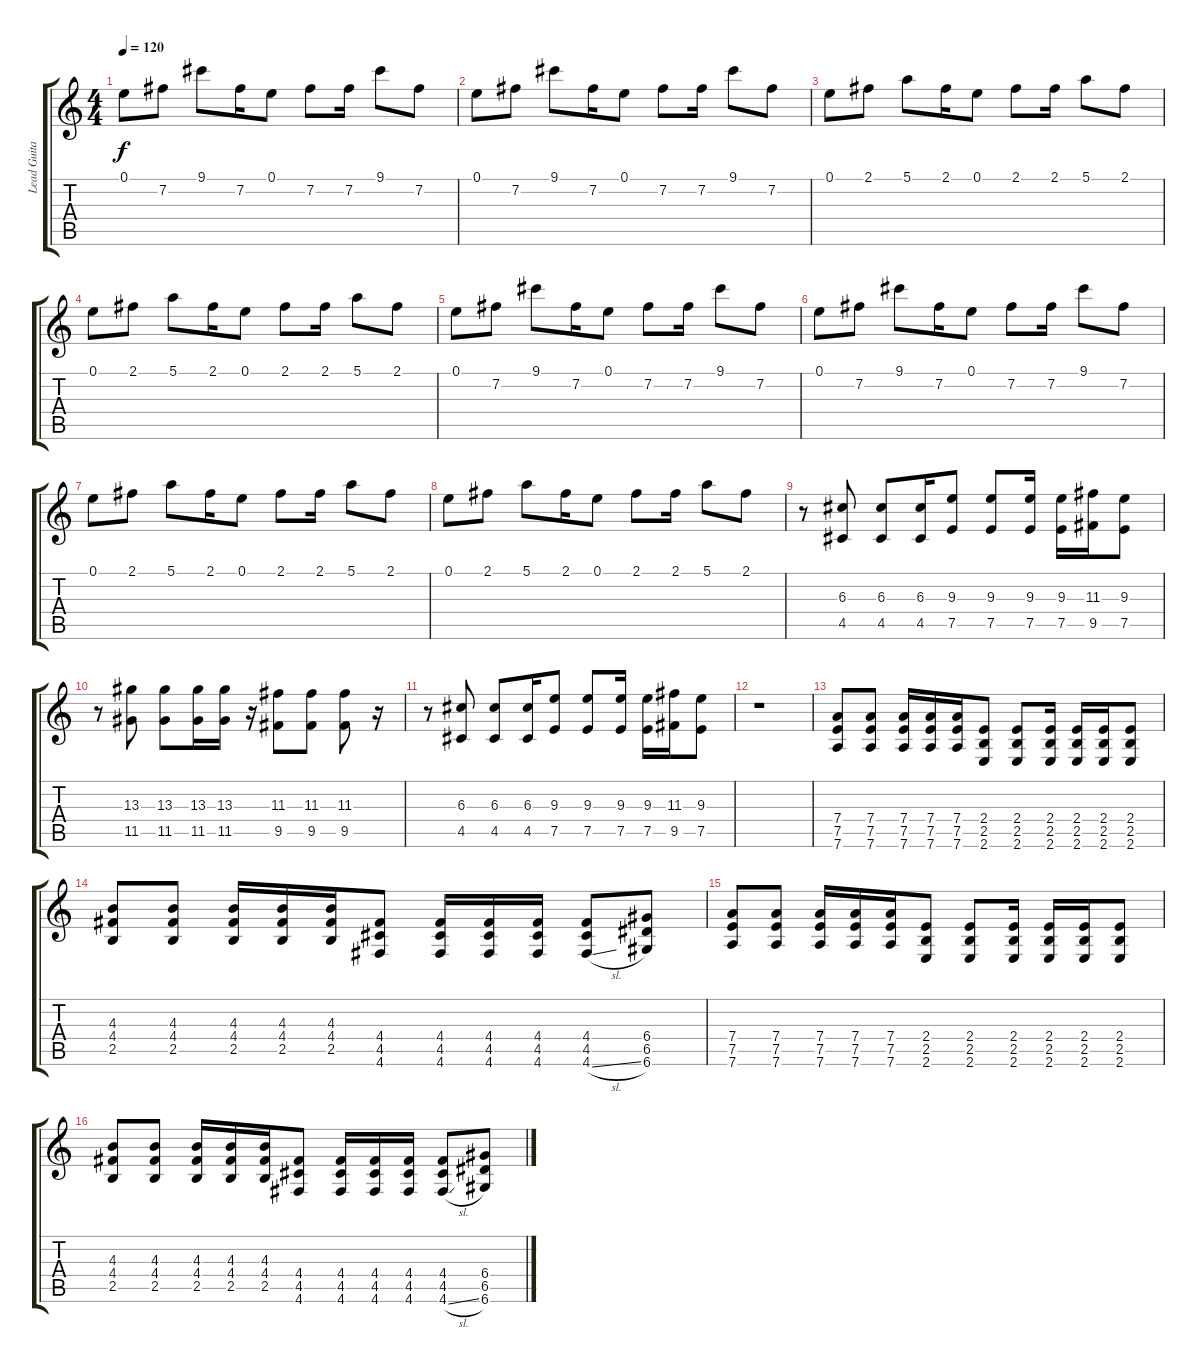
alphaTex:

\track ("Lead Guitar" "Lead Guita") {instrument overdrivenguitar}
\staff {score tabs}
\tuning (E4 B3 G3 D3 A2 D2) {hide}
\ts (4 4)
\tempo 120
\clef g2
\ks c
0.1.8{dy f} 7.2.8 9.1.8 7.2.16 0.1.8 7.2.8 7.2.16 9.1.8 7.2.8 |
0.1.8 7.2.8 9.1.8 7.2.16 0.1.8 7.2.8 7.2.16 9.1.8 7.2.8 |
0.1.8 2.1.8 5.1.8 2.1.16 0.1.8 2.1.8 2.1.16 5.1.8 2.1.8 |
0.1.8 2.1.8 5.1.8 2.1.16 0.1.8 2.1.8 2.1.16 5.1.8 2.1.8 |
0.1.8 7.2.8 9.1.8 7.2.16 0.1.8 7.2.8 7.2.16 9.1.8 7.2.8 |
0.1.8 7.2.8 9.1.8 7.2.16 0.1.8 7.2.8 7.2.16 9.1.8 7.2.8 |
0.1.8 2.1.8 5.1.8 2.1.16 0.1.8 2.1.8 2.1.16 5.1.8 2.1.8 |
0.1.8 2.1.8 5.1.8 2.1.16 0.1.8 2.1.8 2.1.16 5.1.8 2.1.8 |
r.8 (6.3 4.5).8 (6.3 4.5).8 (6.3 4.5).16 (9.3 7.5).8 (9.3 7.5).8 (9.3 7.5).16 (9.3 7.5).16 (11.3 9.5).16 (9.3 7.5).8 |
r.8 (13.3 11.5).8 (13.3 11.5).8 (13.3 11.5).16 (13.3 11.5).16 r.16 (11.3 9.5).8 (11.3 9.5).8 (11.3 9.5).8 r.16 |
r.8 (6.3 4.5).8 (6.3 4.5).8 (6.3 4.5).16 (9.3 7.5).8 (9.3 7.5).8 (9.3 7.5).16 (9.3 7.5).16 (11.3 9.5).16 (9.3 7.5).8 |
r.1 |
(7.4 7.5 7.6).8 (7.4 7.5 7.6).8 (7.4 7.5 7.6).16 (7.4 7.5 7.6).16 (7.4 7.5 7.6).16 (2.4 2.5 2.6).8 (2.4 2.5 2.6).8 (2.4 2.5 2.6).16 (2.4 2.5 2.6).16 (2.4 2.5 2.6).16 (2.4 2.5 2.6).8 |
(4.3 4.4 2.5).8 (4.3 4.4 2.5).8 (4.3 4.4 2.5).16 (4.3 4.4 2.5).16 (4.3 4.4 2.5).16 (4.4 4.5 4.6).8 (4.4 4.5 4.6).16 (4.4 4.5 4.6).16 (4.4 4.5 4.6).16 (4.4 4.5 4.6{sl}).8 (6.4 6.5 6.6).8 |
(7.4 7.5 7.6).8 (7.4 7.5 7.6).8 (7.4 7.5 7.6).16 (7.4 7.5 7.6).16 (7.4 7.5 7.6).16 (2.4 2.5 2.6).8 (2.4 2.5 2.6).8 (2.4 2.5 2.6).16 (2.4 2.5 2.6).16 (2.4 2.5 2.6).16 (2.4 2.5 2.6).8 |
(4.3 4.4 2.5).8 (4.3 4.4 2.5).8 (4.3 4.4 2.5).16 (4.3 4.4 2.5).16 (4.3 4.4 2.5).16 (4.4 4.5 4.6).8 (4.4 4.5 4.6).16 (4.4 4.5 4.6).16 (4.4 4.5 4.6).16 (4.4 4.5 4.6{sl}).8 (6.4 6.5 6.6).8
